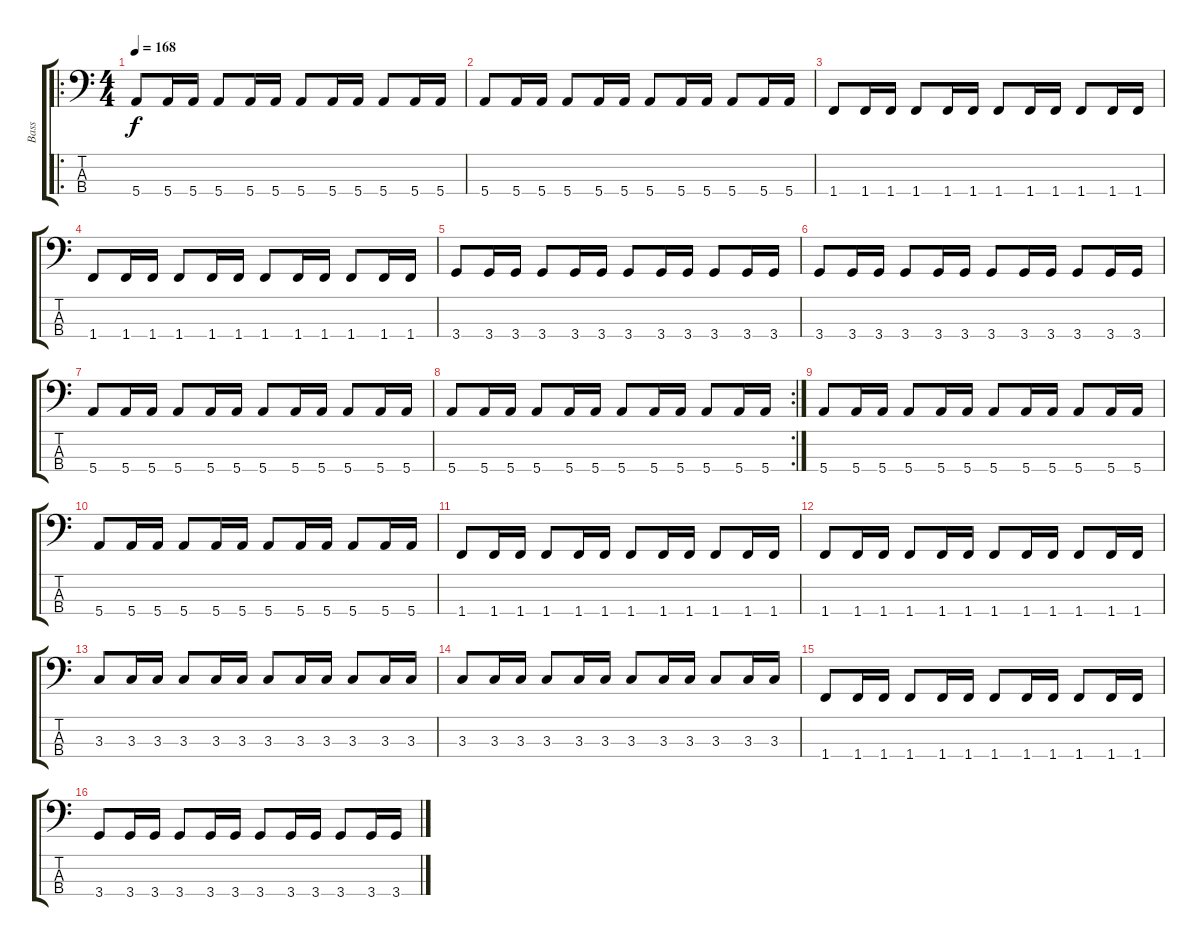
\track ("Bass" "Bass") {instrument electricbassfinger}
\staff {score tabs}
\tuning (G2 D2 A1 E1) {hide}
\ro
\ts (4 4)
\tempo 168
\clef f4
\ks c
5.4.8{dy f} 5.4.16 5.4.16 5.4.8 5.4.16 5.4.16 5.4.8 5.4.16 5.4.16 5.4.8 5.4.16 5.4.16 |
5.4.8 5.4.16 5.4.16 5.4.8 5.4.16 5.4.16 5.4.8 5.4.16 5.4.16 5.4.8 5.4.16 5.4.16 |
1.4.8 1.4.16 1.4.16 1.4.8 1.4.16 1.4.16 1.4.8 1.4.16 1.4.16 1.4.8 1.4.16 1.4.16 |
1.4.8 1.4.16 1.4.16 1.4.8 1.4.16 1.4.16 1.4.8 1.4.16 1.4.16 1.4.8 1.4.16 1.4.16 |
3.4.8 3.4.16 3.4.16 3.4.8 3.4.16 3.4.16 3.4.8 3.4.16 3.4.16 3.4.8 3.4.16 3.4.16 |
3.4.8 3.4.16 3.4.16 3.4.8 3.4.16 3.4.16 3.4.8 3.4.16 3.4.16 3.4.8 3.4.16 3.4.16 |
5.4.8 5.4.16 5.4.16 5.4.8 5.4.16 5.4.16 5.4.8 5.4.16 5.4.16 5.4.8 5.4.16 5.4.16 |
\rc 2
5.4.8 5.4.16 5.4.16 5.4.8 5.4.16 5.4.16 5.4.8 5.4.16 5.4.16 5.4.8 5.4.16 5.4.16 |
5.4.8 5.4.16 5.4.16 5.4.8 5.4.16 5.4.16 5.4.8 5.4.16 5.4.16 5.4.8 5.4.16 5.4.16 |
5.4.8 5.4.16 5.4.16 5.4.8 5.4.16 5.4.16 5.4.8 5.4.16 5.4.16 5.4.8 5.4.16 5.4.16 |
1.4.8 1.4.16 1.4.16 1.4.8 1.4.16 1.4.16 1.4.8 1.4.16 1.4.16 1.4.8 1.4.16 1.4.16 |
1.4.8 1.4.16 1.4.16 1.4.8 1.4.16 1.4.16 1.4.8 1.4.16 1.4.16 1.4.8 1.4.16 1.4.16 |
3.3.8 3.3.16 3.3.16 3.3.8 3.3.16 3.3.16 3.3.8 3.3.16 3.3.16 3.3.8 3.3.16 3.3.16 |
3.3.8 3.3.16 3.3.16 3.3.8 3.3.16 3.3.16 3.3.8 3.3.16 3.3.16 3.3.8 3.3.16 3.3.16 |
1.4.8 1.4.16 1.4.16 1.4.8 1.4.16 1.4.16 1.4.8 1.4.16 1.4.16 1.4.8 1.4.16 1.4.16 |
3.4.8 3.4.16 3.4.16 3.4.8 3.4.16 3.4.16 3.4.8 3.4.16 3.4.16 3.4.8 3.4.16 3.4.16
